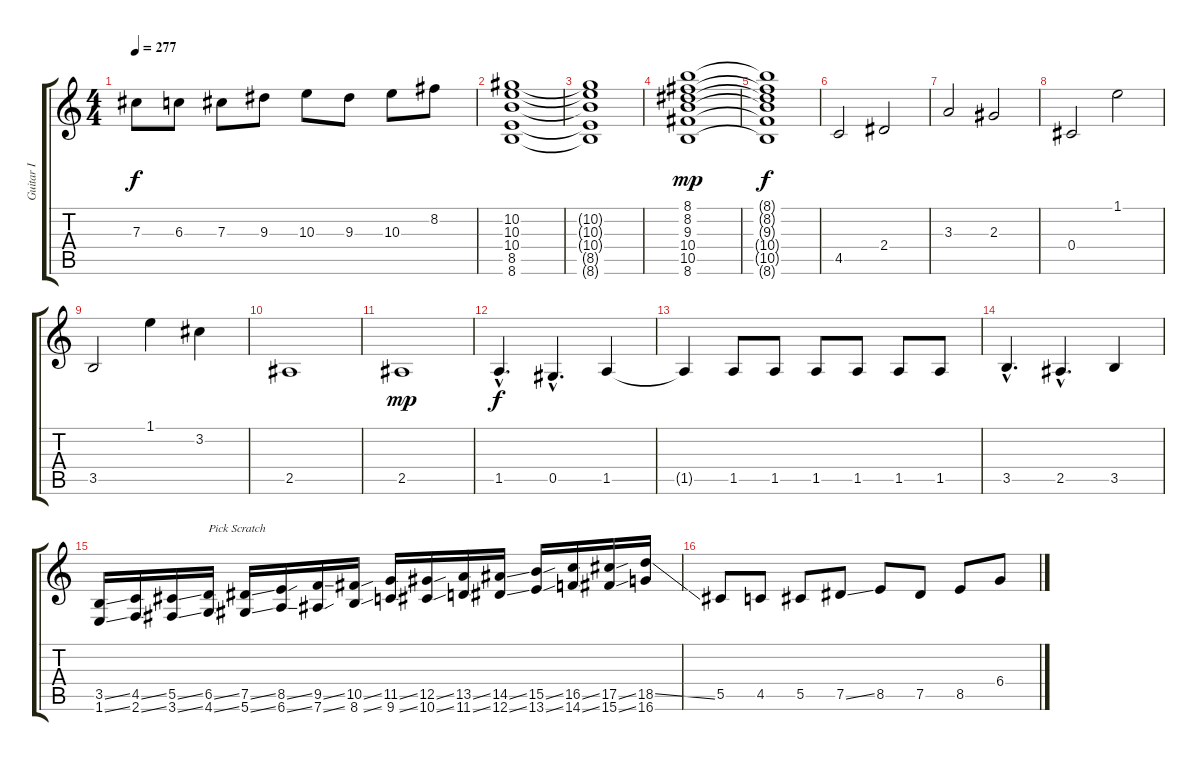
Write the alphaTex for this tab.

\track ("Guitar I" "Guitar I") {instrument overdrivenguitar}
\staff {score tabs}
\tuning (Eb4 Bb3 Gb3 Db3 Ab2 Eb2) {hide}
\ts (4 4)
\tempo 277
\clef g2
\ks c
7.3.8{dy f} 6.3.8 7.3.8 9.3.8 10.3.8 9.3.8 10.3.8 8.2.8 |
(10.2 10.3 10.4 8.5 8.6).1 |
(10.2{t} 10.3{t} 10.4{t} 8.5{t} 8.6{t}).1 |
(8.1 8.2 9.3 10.4 10.5 8.6).1{dy mp} |
(8.1{t} 8.2{t} 9.3{t} 10.4{t} 10.5{t} 8.6{t}).1{dy f} |
4.5.2 2.4.2 |
3.3.2 2.3.2 |
0.4.2 1.1.2 |
3.5.2 1.1.4 3.2.4 |
2.5.1 |
2.5.1{dy mp} |
1.5{hac}.4{d dy f} 0.5{hac}.4{d} 1.5.4 |
1.5{t}.4 1.5.8 1.5.8 1.5.8 1.5.8 1.5.8 1.5.8 |
3.5{hac}.4{d} 2.5{hac}.4{d} 3.5.4 |
(3.5{ss} 1.6{ss}).16{instrument guitarfretnoise} (4.5{ss} 2.6{ss}).16 (5.5{ss} 3.6{ss}).16 (6.5{ss} 4.6{ss}).16{txt "Pick Scratch"} (7.5{ss} 5.6{ss}).16 (8.5{ss} 6.6{ss}).16 (9.5{ss} 7.6{ss}).16 (10.5{ss} 8.6{ss}).16 (11.5{ss} 9.6{ss}).16 (12.5{ss} 10.6{ss}).16 (13.5{ss} 11.6{ss}).16 (14.5{ss} 12.6{ss}).16 (15.5{ss} 13.6{ss}).16 (16.5{ss} 14.6{ss}).16 (17.5{ss} 15.6{ss}).16 (18.5{ss} 16.6).16 |
5.5.8{instrument overdrivenguitar} 4.5.8 5.5.8 7.5{ss}.8 8.5.8 7.5.8 8.5.8 6.4.8
